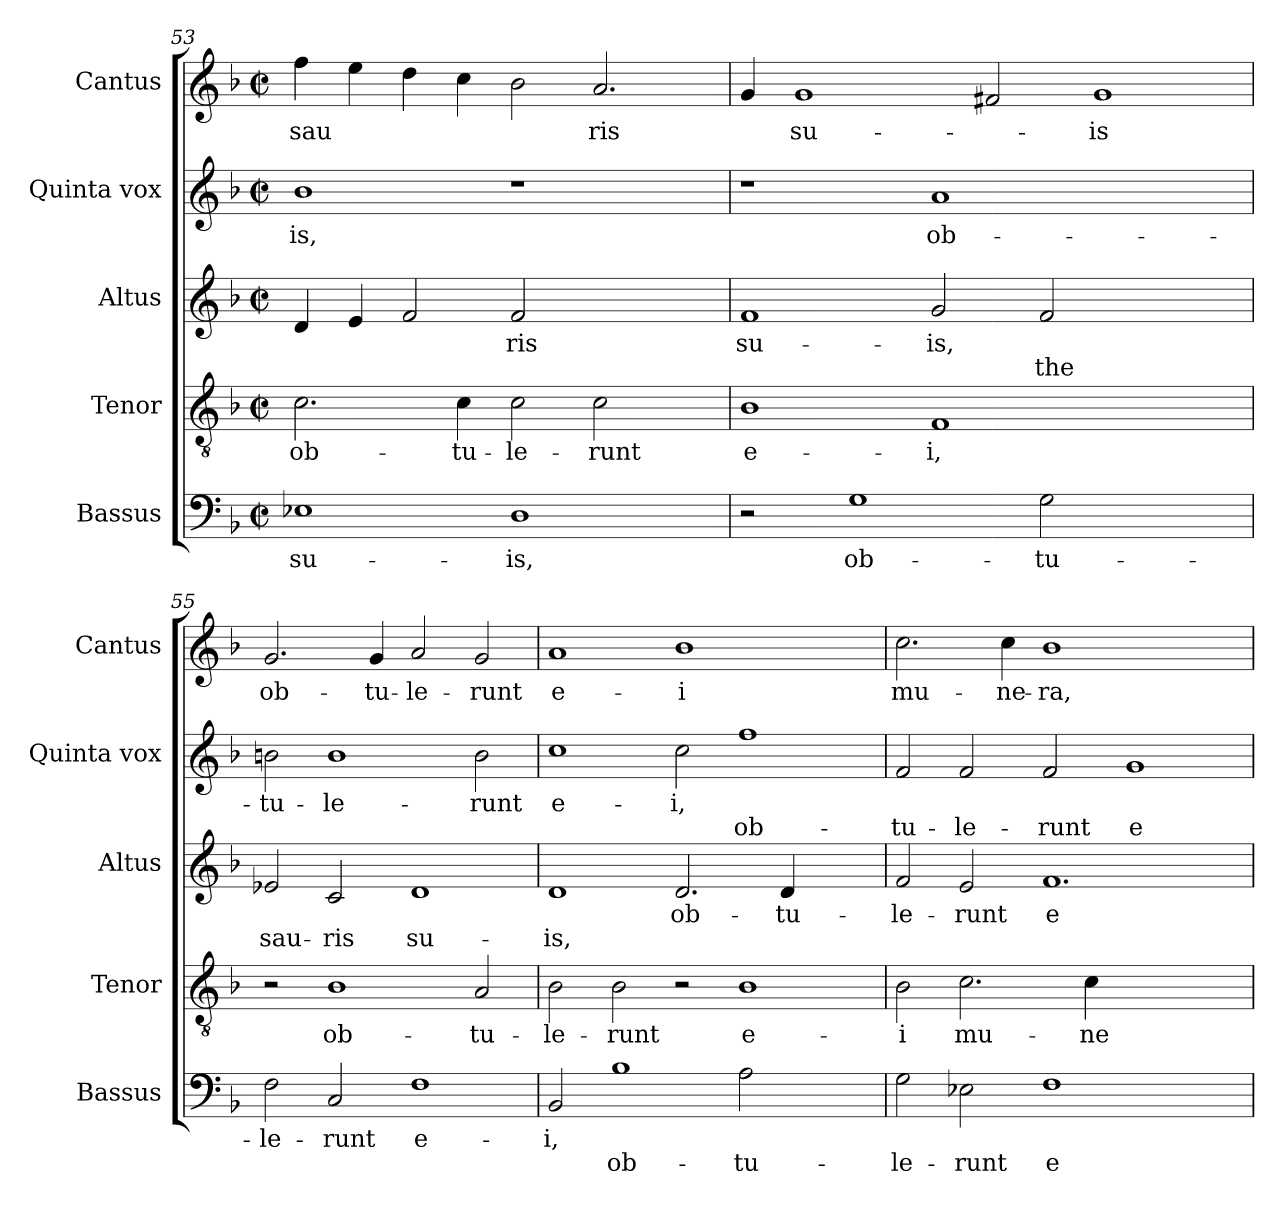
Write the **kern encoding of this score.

**kern	**text	**text	**kern	**text	**kern	**text	**text	**kern	**text	**text	**kern	**text
*part5	*part5	*part5	*part4	*part4	*part3	*part3	*part3	*part2	*part2	*part2	*part1	*part1
*staff5	*staff5	*staff5	*staff4	*staff4	*staff3	*staff3	*staff3	*staff2	*staff2	*staff2	*staff1	*staff1
*I"Bassus	*	*	*I"Tenor	*	*I"Altus	*	*	*I"Quinta vox	*	*	*I"Cantus	*
*I'Bassus	*	*	*I'Tenor	*	*I'Altus	*	*	*I'Quinta vox	*	*	*I'Cantus	*
!!LO:LB:g=z
*clefF4	*	*	*clefGv2	*	*clefG2	*	*	*clefG2	*	*	*clefG2	*
*k[b-]	*	*	*k[b-]	*	*k[b-]	*	*	*k[b-]	*	*	*k[b-]	*
*F:	*	*	*F:	*	*F:	*	*	*F:	*	*	*F:	*
*M4/2	*	*	*M4/2	*	*M4/2	*	*	*M4/2	*	*	*M4/2	*
*met(c|)	*	*	*met(c|)	*	*met(c|)	*	*	*met(c|)	*	*	*met(c|)	*
=53	=53	=53	=53	=53	=53	=53	=53	=53	=53	=53	=53	=53
!	!LO:LY:b	!	!	!LO:LY:b	!	!	!	!	!LO:LY:b	!	!	!LO:LY:b
1E-X	su-	.	2.c	ob-	4d	.	.	1b-	-is,	.	4ff	-sau
.	.	.	.	.	4e	.	.	.	.	.	4ee	.
.	.	.	.	.	2f	.	.	.	.	.	4dd	.
!	!	!	!	!LO:LY:b	!	!	!	!	!	!	!	!
.	.	.	4c	-tu-	.	.	.	.	.	.	4cc	.
!	!LO:LY:b	!	!	!LO:LY:b	!	!LO:LY:b	!	!	!	!	!	!
1D	-is,	.	2c	-le-	2f	ris	.	1r	.	.	2b-	.
!	!	!	!	!LO:LY:b	!	!	!	!	!	!	!	!LO:LY:b
.	.	.	2c	-runt	2.ryy	.	.	.	.	.	2.a	ris
4ryy	.	.	4ryy	.	.	.	.	4ryy	.	.	.	.
!!LO:LB:g=z
=54	=54	=54	=54	=54	=54	=54	=54	=54	=54	=54	=54	=54
!	!	!	!	!LO:LY:b	!	!LO:LY:b	!	!	!	!	!	!
2r	.	.	1B-	e-	1f	su-	.	1r	.	.	4g	.
!	!	!	!	!	!	!	!	!	!	!	!	!LO:LY:b
.	.	.	.	.	.	.	.	.	.	.	1g	su-
!	!LO:LY:b	!	!	!	!	!	!	!	!	!	!	!
1G	ob-	.	.	.	.	.	.	.	.	.	.	.
!	!	!	!	!LO:LY:b	!	!LO:LY:b	!	!	!LO:LY:b	!	!	!
.	.	.	1F	-i,	2g	-is,	.	1a	ob-	.	.	.
.	.	.	.	.	.	.	.	.	.	.	2f#X	.
!	!LO:LY:b	!	!	!	!	!	!LO:LY:b	!	!	!	!	!
2G	-tu-	.	.	.	2f	.	the	.	.	.	.	.
!	!	!	!	!	!	!	!	!	!	!	!	!LO:LY:b
.	.	.	.	.	.	.	.	.	.	.	1g	-is
2.ryy	.	.	2.ryy	.	2.ryy	.	.	2.ryy	.	.	.	.
=55	=55	=55	=55	=55	=55	=55	=55	=55	=55	=55	=55	=55
!	!LO:LY:b	!	!	!	!	!	!LO:LY:b	!	!LO:LY:b	!	!	!LO:LY:b
2F	-le-	.	2r	.	2e-X	.	sau-	2bn	-tu-	.	2.g	ob-
!	!LO:LY:b	!	!	!LO:LY:b	!	!	!LO:LY:b	!	!LO:LY:b	!	!	!
2C	-runt	.	1B-	ob-	2c	.	-ris	1b	-le-	.	.	.
!	!	!	!	!	!	!	!	!	!	!	!	!LO:LY:b
.	.	.	.	.	.	.	.	.	.	.	4g	-tu-
!	!LO:LY:b	!	!	!	!	!	!LO:LY:b	!	!	!	!	!LO:LY:b
1F	e-	.	.	.	1d	.	su-	.	.	.	2a	-le-
!	!	!	!	!LO:LY:b	!	!	!	!	!LO:LY:b	!	!	!LO:LY:b
.	.	.	2A	-tu-	.	.	.	2b	-runt	.	2g	-runt
=56	=56	=56	=56	=56	=56	=56	=56	=56	=56	=56	=56	=56
!	!LO:LY:b	!	!	!LO:LY:b	!	!	!LO:LY:b	!	!LO:LY:b	!	!	!LO:LY:b
2BB-	-i,	.	2B-	-le-	1d	.	-is,	1cc	e-	.	1a	e-
!	!	!LO:LY:b	!	!LO:LY:b	!	!	!	!	!	!	!	!
1B-	.	ob-	2B-	-runt	.	.	.	.	.	.	.	.
!	!	!	!	!	!	!LO:LY:b	!	!	!LO:LY:b	!	!	!LO:LY:b
.	.	.	2r	.	2.d	ob-	.	2cc	-i,	.	1b-	-i
!	!	!LO:LY:b	!	!LO:LY:b	!	!	!	!	!	!LO:LY:b	!	!
2A	.	-tu-	1B-	e-	.	.	.	1ff	.	ob-	.	.
!	!	!	!	!	!	!LO:LY:b	!	!	!	!	!	!
.	.	.	.	.	4d	-tu-	.	.	.	.	.	.
2ryy	.	.	.	.	2ryy	.	.	.	.	.	2ryy	.
=57	=57	=57	=57	=57	=57	=57	=57	=57	=57	=57	=57	=57
!	!	!LO:LY:b	!	!LO:LY:b	!	!LO:LY:b	!	!	!	!LO:LY:b	!	!LO:LY:b
2G	.	-le-	2B-	-i	2f	-le-	.	2f	.	-tu-	2.cc	mu-
!	!	!LO:LY:b	!	!LO:LY:b	!	!LO:LY:b	!	!	!	!LO:LY:b	!	!
2E-X	.	-runt	2.c	mu-	2e	-runt	.	2f	.	-le-	.	.
!	!	!	!	!	!	!	!	!	!	!	!	!LO:LY:b
.	.	.	.	.	.	.	.	.	.	.	4cc	-ne-
!	!	!LO:LY:b	!	!	!	!LO:LY:b	!	!	!	!LO:LY:b	!	!LO:LY:b
1F	.	e-	.	.	1.f	e-	.	2f	.	-runt	1b-	-ra,
!	!	!	!	!LO:LY:b	!	!	!	!	!	!	!	!
.	.	.	4c	-ne-	.	.	.	.	.	.	.	.
!	!	!	!	!	!	!	!	!	!	!LO:LY:b	!	!
.	.	.	1ryy	.	.	.	.	1g	.	e-	.	.
2ryy	.	.	.	.	.	.	.	.	.	.	2ryy	.
=	=	=	=	=	=	=	=	=	=	=	=	=
*-	*-	*-	*-	*-	*-	*-	*-	*-	*-	*-	*-	*-
